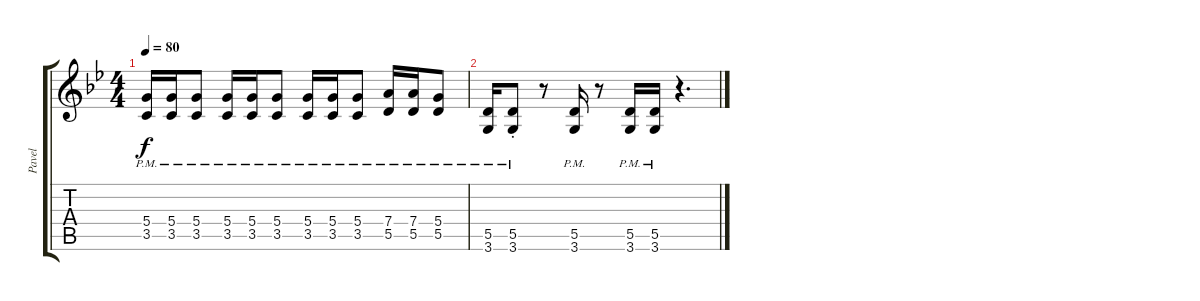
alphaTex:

\track ("Pavel" "Pavel") {instrument distortionguitar}
\staff {score tabs}
\tuning (E4 B3 G3 D3 A2 E2) {hide}
\ts (4 4)
\tempo 80
\clef g2
\ks gminor
(5.4{pm} 3.5{pm}).16{dy f} (5.4{pm} 3.5{pm}).16 (5.4{pm} 3.5{pm}).8 (5.4{pm} 3.5{pm}).16 (5.4{pm} 3.5{pm}).16 (5.4{pm} 3.5{pm}).8 (5.4{pm} 3.5{pm}).16 (5.4{pm} 3.5{pm}).16 (5.4{pm} 3.5{pm}).8 (7.4{pm} 5.5{pm}).16 (7.4{pm} 5.5{pm}).16 (5.4{pm} 5.5{pm}).8 |
(5.5{pm} 3.6{pm}).16 (5.5{pm st} 3.6{pm st}).8 r.8 (5.5{pm} 3.6{pm}).16 r.8 (5.5{pm} 3.6{pm}).16 (5.5{pm} 3.6{pm}).16 r.4{d}
